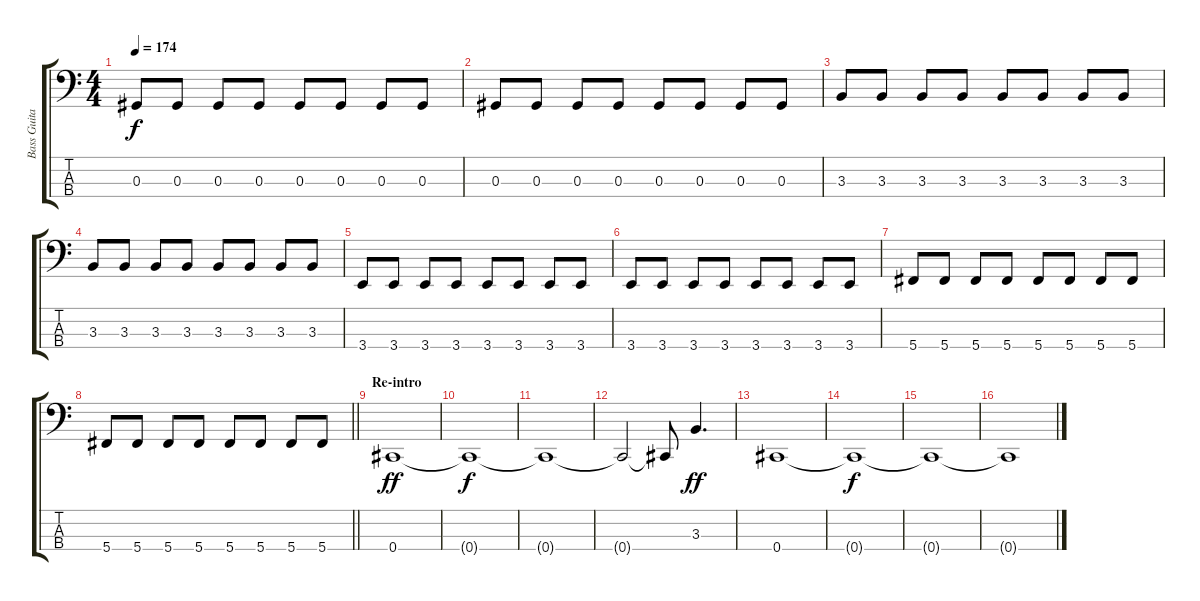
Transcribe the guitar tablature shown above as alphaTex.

\track ("Bass Guitar (Synth/Guitar)" "Bass Guita") {instrument synthbass2}
\staff {score tabs}
\tuning (Gb2 Db2 Ab1 Db1) {hide}
\ts (4 4)
\tempo 174
\clef f4
\ks c
0.3.8{dy f} 0.3.8 0.3.8 0.3.8 0.3.8 0.3.8 0.3.8 0.3.8 |
0.3.8 0.3.8 0.3.8 0.3.8 0.3.8 0.3.8 0.3.8 0.3.8 |
3.3.8 3.3.8 3.3.8 3.3.8 3.3.8 3.3.8 3.3.8 3.3.8 |
3.3.8 3.3.8 3.3.8 3.3.8 3.3.8 3.3.8 3.3.8 3.3.8 |
3.4.8 3.4.8 3.4.8 3.4.8 3.4.8 3.4.8 3.4.8 3.4.8 |
3.4.8 3.4.8 3.4.8 3.4.8 3.4.8 3.4.8 3.4.8 3.4.8 |
5.4.8 5.4.8 5.4.8 5.4.8 5.4.8 5.4.8 5.4.8 5.4.8 |
\barLineRight lightlight
5.4.8 5.4.8 5.4.8 5.4.8 5.4.8 5.4.8 5.4.8 5.4.8 |
\section ("" "Re-intro")
0.4.1{dy ff} |
0.4{t}.1{dy f} |
0.4{t}.1 |
0.4{t}.2 0.4{t}.8 3.3.4{d dy ff} |
0.4.1 |
0.4{t}.1{dy f} |
0.4{t}.1 |
0.4{t}.1
